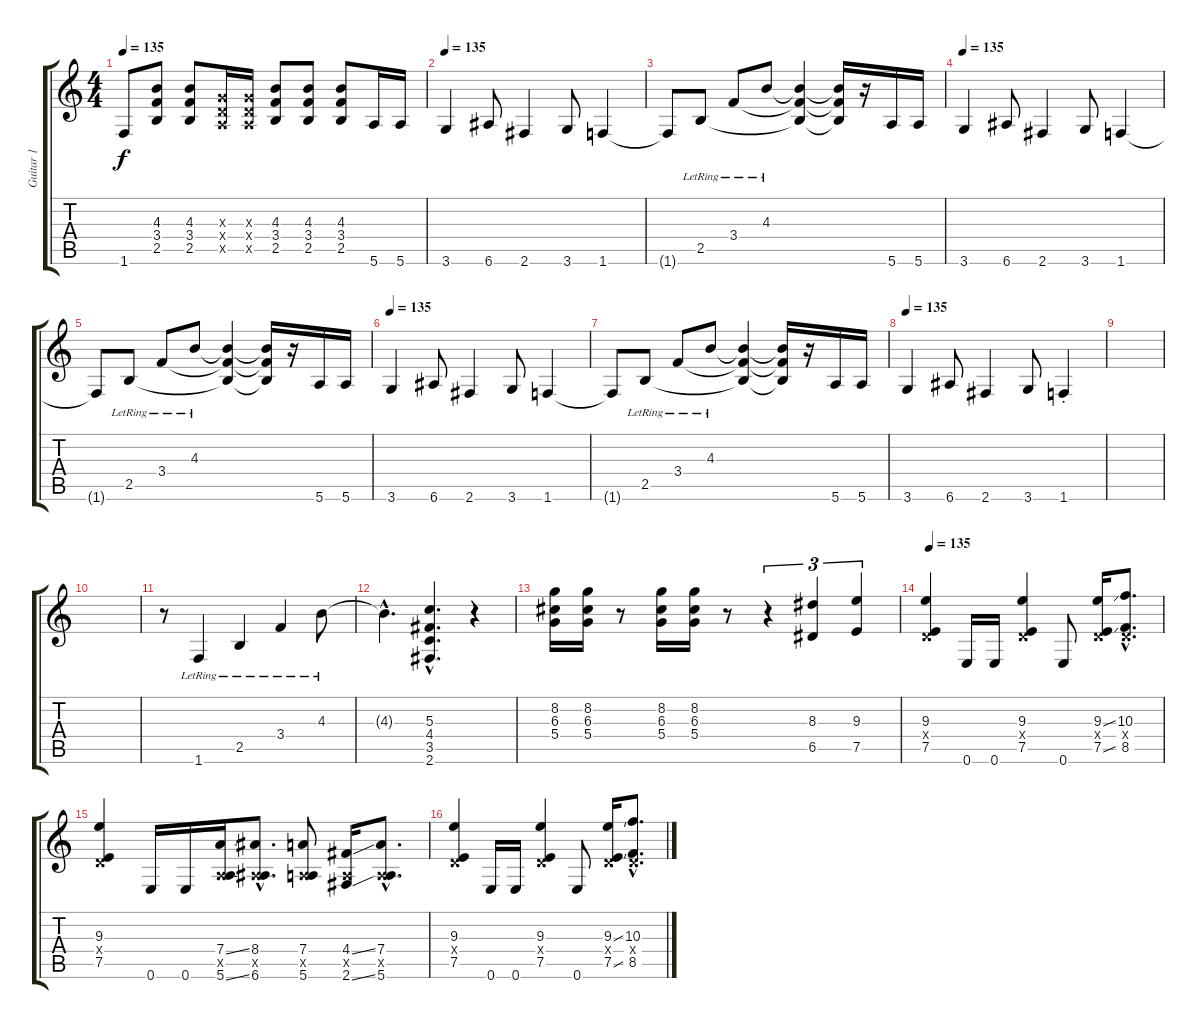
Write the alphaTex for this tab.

\track ("Guitar 1" "Guitar 1") {instrument distortionguitar}
\staff {score tabs}
\tuning (E4 B3 G3 D3 A2 E2) {hide}
\ts (4 4)
\tempo 135
\clef g2
\ks c
1.6{t}.8{dy f} (4.3 3.4 2.5).8 (4.3 3.4 2.5).8 (0.3{x} 0.4{x} 0.5{x}).16 (0.3{x} 0.4{x} 0.5{x}).16 (4.3 3.4 2.5).8 (4.3 3.4 2.5).8 (4.3 3.4 2.5).8 5.6.16 5.6.16 |
\tempo 135
3.6.4 6.6.8 2.6.4 3.6.8 1.6.4 |
1.6{t}.8 2.5{lr}.8 3.4{lr}.8 4.3{lr}.8 (4.3{t} 3.4{t} 2.5{t}).4 (4.3{t} 3.4{t} 2.5{t}).16 r.16 5.6.16 5.6.16 |
\tempo 135
3.6.4 6.6.8 2.6.4 3.6.8 1.6.4 |
1.6{t}.8 2.5{lr}.8 3.4{lr}.8 4.3{lr}.8 (4.3{t} 3.4{t} 2.5{t}).4 (4.3{t} 3.4{t} 2.5{t}).16 r.16 5.6.16 5.6.16 |
\tempo 135
3.6.4 6.6.8 2.6.4 3.6.8 1.6.4 |
1.6{t}.8 2.5{lr}.8 3.4{lr}.8 4.3{lr}.8 (4.3{t} 3.4{t} 2.5{t}).4 (4.3{t} 3.4{t} 2.5{t}).16 r.16 5.6.16 5.6.16 |
\tempo 135
3.6.4 6.6.8 2.6.4 3.6.8 1.6{st}.4 |
|
|
r.8 1.6{lr}.4 2.5{lr}.4 3.4{lr}.4 4.3{lr}.8 |
4.3{hac t}.4{d} (5.3{hac} 4.4{hac} 3.5{hac} 2.6{hac}).4{d} r.4 |
(8.2 6.3 5.4).16 (8.2 6.3 5.4).16 r.8 (8.2 6.3 5.4).16 (8.2 6.3 5.4).16 r.8 r.4{tu (3 2)} (8.3 6.5).4{tu (3 2)} (9.3 7.5).4{tu (3 2)} |
\tempo 135
(9.3 0.4{x} 7.5).4{balance 8} 0.6.16 0.6.16 (9.3 0.4{x} 7.5).4 0.6.8 (9.3{ss} 0.4{x} 7.5{ss}).16 (10.3{hac} 0.4{hac x} 8.5{hac}).8{d} |
(9.3 0.4{x} 7.5).4 0.6.16 0.6.16 (7.4{ss} 0.5{x} 5.6{ss}).16 (8.4{hac} 0.5{hac x} 6.6{hac}).8{d} (7.4 0.5{x} 5.6).8 (4.4{ss} 0.5{x} 2.6{ss}).16 (7.4{hac} 0.5{hac x} 5.6{hac}).8{d} |
(9.3 0.4{x} 7.5).4 0.6.16 0.6.16 (9.3 0.4{x} 7.5).4 0.6.8 (9.3{ss} 0.4{x} 7.5{ss}).16 (10.3{hac} 0.4{hac x} 8.5{hac}).8{d}
